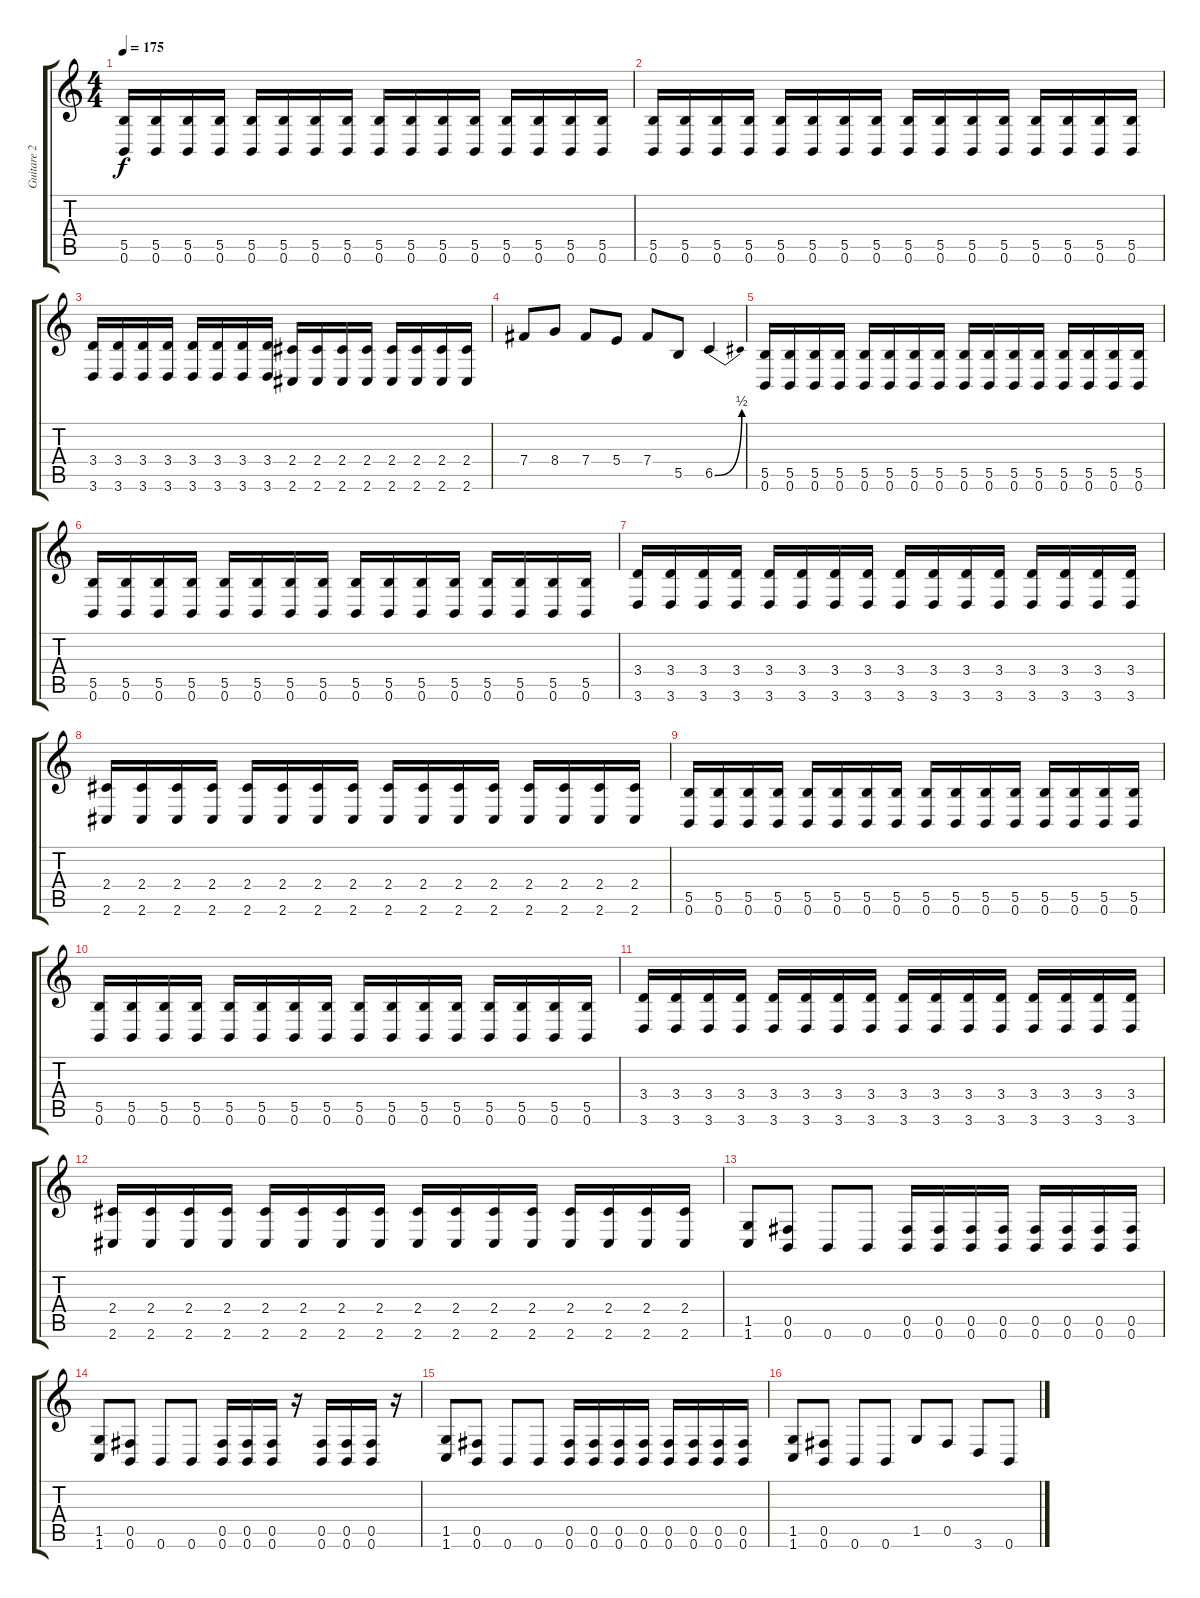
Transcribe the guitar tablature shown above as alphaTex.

\track ("Guitare 2" "Guitare 2") {instrument distortionguitar}
\staff {score tabs}
\tuning (Db4 Ab3 E3 B2 Gb2 B1) {hide}
\ts (4 4)
\tempo 175
\clef g2
\ks c
(5.5 0.6).16{dy f} (5.5 0.6).16 (5.5 0.6).16 (5.5 0.6).16 (5.5 0.6).16 (5.5 0.6).16 (5.5 0.6).16 (5.5 0.6).16 (5.5 0.6).16 (5.5 0.6).16 (5.5 0.6).16 (5.5 0.6).16 (5.5 0.6).16 (5.5 0.6).16 (5.5 0.6).16 (5.5 0.6).16 |
(5.5 0.6).16 (5.5 0.6).16 (5.5 0.6).16 (5.5 0.6).16 (5.5 0.6).16 (5.5 0.6).16 (5.5 0.6).16 (5.5 0.6).16 (5.5 0.6).16 (5.5 0.6).16 (5.5 0.6).16 (5.5 0.6).16 (5.5 0.6).16 (5.5 0.6).16 (5.5 0.6).16 (5.5 0.6).16 |
(3.4 3.6).16 (3.4 3.6).16 (3.4 3.6).16 (3.4 3.6).16 (3.4 3.6).16 (3.4 3.6).16 (3.4 3.6).16 (3.4 3.6).16 (2.4 2.6).16 (2.4 2.6).16 (2.4 2.6).16 (2.4 2.6).16 (2.4 2.6).16 (2.4 2.6).16 (2.4 2.6).16 (2.4 2.6).16 |
7.4.8 8.4.8 7.4.8 5.4.8 7.4.8 5.5.8 6.5{be (bend 0 0 60 2)}.4 |
(5.5 0.6).16 (5.5 0.6).16 (5.5 0.6).16 (5.5 0.6).16 (5.5 0.6).16 (5.5 0.6).16 (5.5 0.6).16 (5.5 0.6).16 (5.5 0.6).16 (5.5 0.6).16 (5.5 0.6).16 (5.5 0.6).16 (5.5 0.6).16 (5.5 0.6).16 (5.5 0.6).16 (5.5 0.6).16 |
(5.5 0.6).16 (5.5 0.6).16 (5.5 0.6).16 (5.5 0.6).16 (5.5 0.6).16 (5.5 0.6).16 (5.5 0.6).16 (5.5 0.6).16 (5.5 0.6).16 (5.5 0.6).16 (5.5 0.6).16 (5.5 0.6).16 (5.5 0.6).16 (5.5 0.6).16 (5.5 0.6).16 (5.5 0.6).16 |
(3.4 3.6).16 (3.4 3.6).16 (3.4 3.6).16 (3.4 3.6).16 (3.4 3.6).16 (3.4 3.6).16 (3.4 3.6).16 (3.4 3.6).16 (3.4 3.6).16 (3.4 3.6).16 (3.4 3.6).16 (3.4 3.6).16 (3.4 3.6).16 (3.4 3.6).16 (3.4 3.6).16 (3.4 3.6).16 |
(2.4 2.6).16 (2.4 2.6).16 (2.4 2.6).16 (2.4 2.6).16 (2.4 2.6).16 (2.4 2.6).16 (2.4 2.6).16 (2.4 2.6).16 (2.4 2.6).16 (2.4 2.6).16 (2.4 2.6).16 (2.4 2.6).16 (2.4 2.6).16 (2.4 2.6).16 (2.4 2.6).16 (2.4 2.6).16 |
(5.5 0.6).16 (5.5 0.6).16 (5.5 0.6).16 (5.5 0.6).16 (5.5 0.6).16 (5.5 0.6).16 (5.5 0.6).16 (5.5 0.6).16 (5.5 0.6).16 (5.5 0.6).16 (5.5 0.6).16 (5.5 0.6).16 (5.5 0.6).16 (5.5 0.6).16 (5.5 0.6).16 (5.5 0.6).16 |
(5.5 0.6).16 (5.5 0.6).16 (5.5 0.6).16 (5.5 0.6).16 (5.5 0.6).16 (5.5 0.6).16 (5.5 0.6).16 (5.5 0.6).16 (5.5 0.6).16 (5.5 0.6).16 (5.5 0.6).16 (5.5 0.6).16 (5.5 0.6).16 (5.5 0.6).16 (5.5 0.6).16 (5.5 0.6).16 |
(3.4 3.6).16 (3.4 3.6).16 (3.4 3.6).16 (3.4 3.6).16 (3.4 3.6).16 (3.4 3.6).16 (3.4 3.6).16 (3.4 3.6).16 (3.4 3.6).16 (3.4 3.6).16 (3.4 3.6).16 (3.4 3.6).16 (3.4 3.6).16 (3.4 3.6).16 (3.4 3.6).16 (3.4 3.6).16 |
(2.4 2.6).16 (2.4 2.6).16 (2.4 2.6).16 (2.4 2.6).16 (2.4 2.6).16 (2.4 2.6).16 (2.4 2.6).16 (2.4 2.6).16 (2.4 2.6).16 (2.4 2.6).16 (2.4 2.6).16 (2.4 2.6).16 (2.4 2.6).16 (2.4 2.6).16 (2.4 2.6).16 (2.4 2.6).16 |
(1.5 1.6).8 (0.5 0.6).8 0.6.8 0.6.8 (0.5 0.6).16 (0.5 0.6).16 (0.5 0.6).16 (0.5 0.6).16 (0.5 0.6).16 (0.5 0.6).16 (0.5 0.6).16 (0.5 0.6).16 |
(1.5 1.6).8 (0.5 0.6).8 0.6.8 0.6.8 (0.5 0.6).16 (0.5 0.6).16 (0.5 0.6).16 r.16 (0.5 0.6).16 (0.5 0.6).16 (0.5 0.6).16 r.16 |
(1.5 1.6).8 (0.5 0.6).8 0.6.8 0.6.8 (0.5 0.6).16 (0.5 0.6).16 (0.5 0.6).16 (0.5 0.6).16 (0.5 0.6).16 (0.5 0.6).16 (0.5 0.6).16 (0.5 0.6).16 |
(1.5 1.6).8 (0.5 0.6).8 0.6.8 0.6.8 1.5.8 0.5.8 3.6.8 0.6.8
